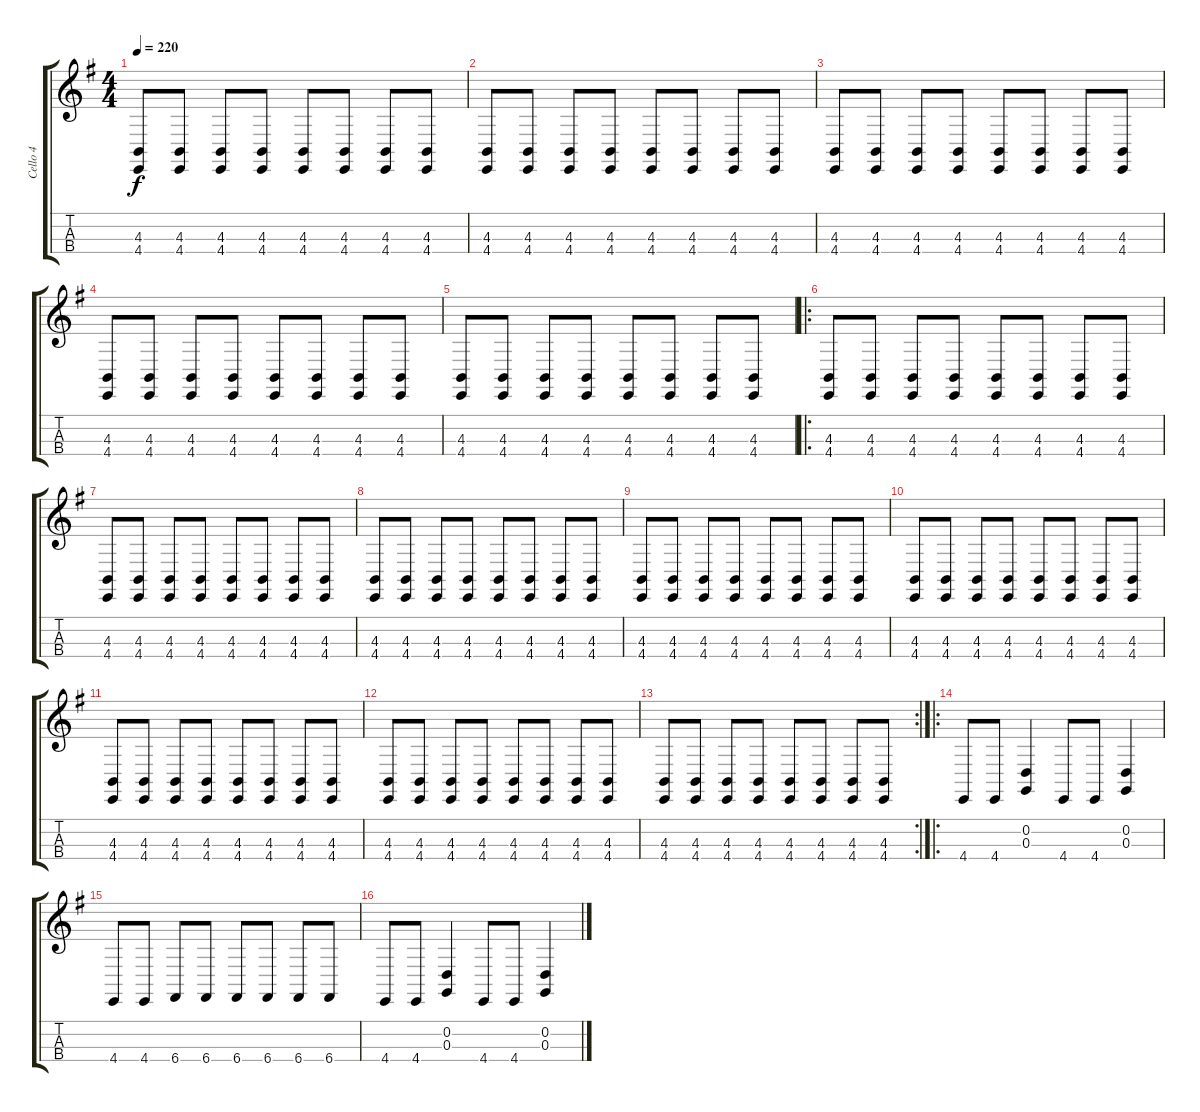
\track ("Cello 4" "Cello 4") {instrument cello}
\staff {score tabs}
\tuning (A3 D3 G2 C2) {hide}
\ts (4 4)
\tempo 220
\clef g2
\ks g
(4.3 4.4).8{dy f} (4.3 4.4).8 (4.3 4.4).8 (4.3 4.4).8 (4.3 4.4).8 (4.3 4.4).8 (4.3 4.4).8 (4.3 4.4).8 |
(4.3 4.4).8 (4.3 4.4).8 (4.3 4.4).8 (4.3 4.4).8 (4.3 4.4).8 (4.3 4.4).8 (4.3 4.4).8 (4.3 4.4).8 |
(4.3 4.4).8 (4.3 4.4).8 (4.3 4.4).8 (4.3 4.4).8 (4.3 4.4).8 (4.3 4.4).8 (4.3 4.4).8 (4.3 4.4).8 |
(4.3 4.4).8 (4.3 4.4).8 (4.3 4.4).8 (4.3 4.4).8 (4.3 4.4).8 (4.3 4.4).8 (4.3 4.4).8 (4.3 4.4).8 |
(4.3 4.4).8 (4.3 4.4).8 (4.3 4.4).8 (4.3 4.4).8 (4.3 4.4).8 (4.3 4.4).8 (4.3 4.4).8 (4.3 4.4).8 |
\ro
(4.3 4.4).8 (4.3 4.4).8 (4.3 4.4).8 (4.3 4.4).8 (4.3 4.4).8 (4.3 4.4).8 (4.3 4.4).8 (4.3 4.4).8 |
(4.3 4.4).8 (4.3 4.4).8 (4.3 4.4).8 (4.3 4.4).8 (4.3 4.4).8 (4.3 4.4).8 (4.3 4.4).8 (4.3 4.4).8 |
(4.3 4.4).8 (4.3 4.4).8 (4.3 4.4).8 (4.3 4.4).8 (4.3 4.4).8 (4.3 4.4).8 (4.3 4.4).8 (4.3 4.4).8 |
(4.3 4.4).8 (4.3 4.4).8 (4.3 4.4).8 (4.3 4.4).8 (4.3 4.4).8 (4.3 4.4).8 (4.3 4.4).8 (4.3 4.4).8 |
(4.3 4.4).8 (4.3 4.4).8 (4.3 4.4).8 (4.3 4.4).8 (4.3 4.4).8 (4.3 4.4).8 (4.3 4.4).8 (4.3 4.4).8 |
(4.3 4.4).8 (4.3 4.4).8 (4.3 4.4).8 (4.3 4.4).8 (4.3 4.4).8 (4.3 4.4).8 (4.3 4.4).8 (4.3 4.4).8 |
(4.3 4.4).8 (4.3 4.4).8 (4.3 4.4).8 (4.3 4.4).8 (4.3 4.4).8 (4.3 4.4).8 (4.3 4.4).8 (4.3 4.4).8 |
\rc 2
(4.3 4.4).8 (4.3 4.4).8 (4.3 4.4).8 (4.3 4.4).8 (4.3 4.4).8 (4.3 4.4).8 (4.3 4.4).8 (4.3 4.4).8 |
\ro
4.4.8 4.4.8 (0.2 0.3).4 4.4.8 4.4.8 (0.2 0.3).4 |
4.4.8 4.4.8 6.4.8 6.4.8 6.4.8 6.4.8 6.4.8 6.4.8 |
4.4.8 4.4.8 (0.2 0.3).4 4.4.8 4.4.8 (0.2 0.3).4
